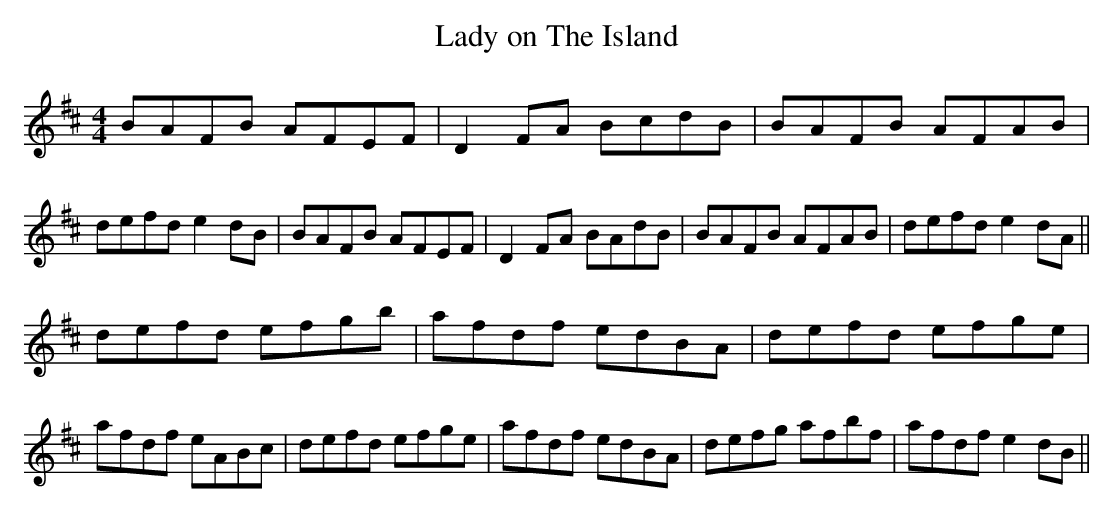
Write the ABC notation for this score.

X:1
T:Lady on The Island
M:4/4
L:1/8
K:D
BAFB AFEF|D2FA BcdB|BAFB AFAB|defd e2dB|\
BAFB AFEF|D2FA BAdB|BAFB AFAB|defd e2dA||
defd efgb|afdf edBA|defd efge|afdf eABc|\
defd efge|afdf edBA|defg afbf|afdf e2dB||
